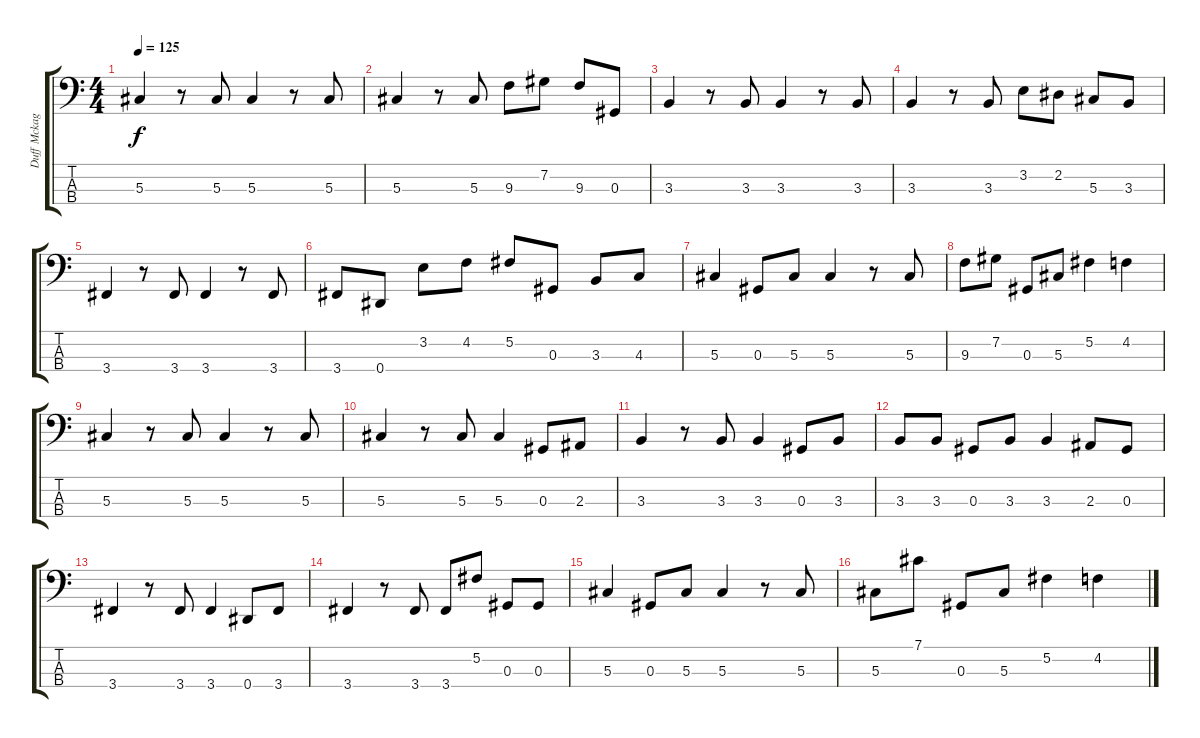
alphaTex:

\track ("Duff Mckagan" "Duff Mckag") {instrument electricbassfinger}
\staff {score tabs}
\tuning (Gb2 Db2 Ab1 Eb1) {hide}
\ts (4 4)
\tempo 125
\clef f4
\ks c
5.3.4{dy f} r.8 5.3.8 5.3.4 r.8 5.3.8 |
5.3.4 r.8 5.3.8 9.3.8 7.2.8 9.3.8 0.3.8 |
3.3.4 r.8 3.3.8 3.3.4 r.8 3.3.8 |
3.3.4 r.8 3.3.8 3.2.8 2.2.8 5.3.8 3.3.8 |
3.4.4 r.8 3.4.8 3.4.4 r.8 3.4.8 |
3.4.8 0.4.8 3.2.8 4.2.8 5.2.8 0.3.8 3.3.8 4.3.8 |
5.3.4 0.3.8 5.3.8 5.3.4 r.8 5.3.8 |
9.3.8 7.2.8 0.3.8 5.3.8 5.2.4 4.2.4 |
5.3.4 r.8 5.3.8 5.3.4 r.8 5.3.8 |
5.3.4 r.8 5.3.8 5.3.4 0.3.8 2.3.8 |
3.3.4 r.8 3.3.8 3.3.4 0.3.8 3.3.8 |
3.3.8 3.3.8 0.3.8 3.3.8 3.3.4 2.3.8 0.3.8 |
3.4.4 r.8 3.4.8 3.4.4 0.4.8 3.4.8 |
3.4.4 r.8 3.4.8 3.4.8 5.2.8 0.3.8 0.3.8 |
5.3.4 0.3.8 5.3.8 5.3.4 r.8 5.3.8 |
5.3.8 7.1.8 0.3.8 5.3.8 5.2.4 4.2.4
